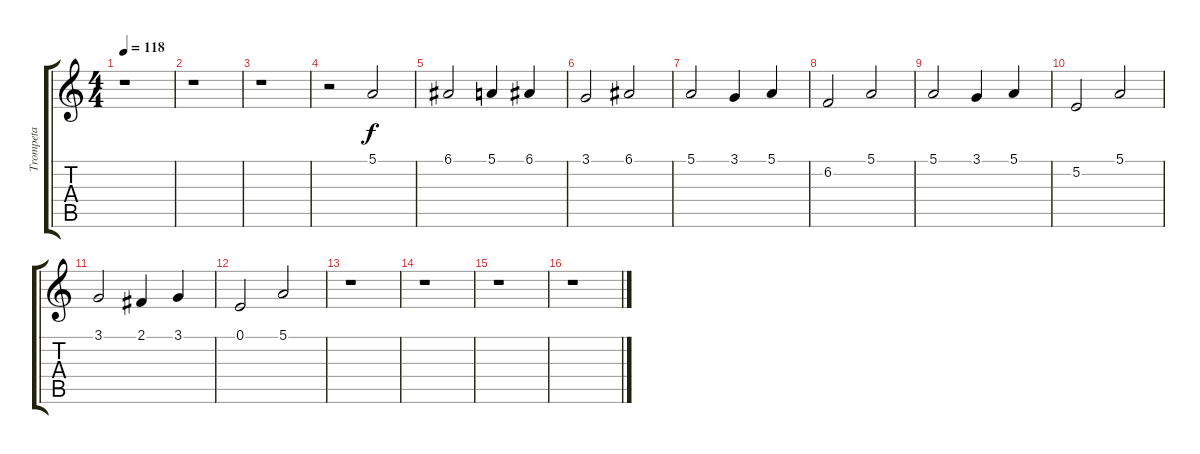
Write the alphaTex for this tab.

\track ("Trompeta" "Trompeta") {instrument trombone}
\staff {score tabs}
\tuning (E4 B3 G3 D3 A2 E2) {hide}
\ts (4 4)
\tempo 118
\clef g2
\ks c
r.1{dy f} |
r.1 |
r.1 |
r.2 5.1.2 |
6.1.2 5.1.4 6.1.4 |
3.1.2 6.1.2 |
5.1.2 3.1.4 5.1.4 |
6.2.2 5.1.2 |
5.1.2 3.1.4 5.1.4 |
5.2.2 5.1.2 |
3.1.2 2.1.4 3.1.4 |
0.1.2 5.1.2 |
r.1 |
r.1 |
r.1 |
r.1
